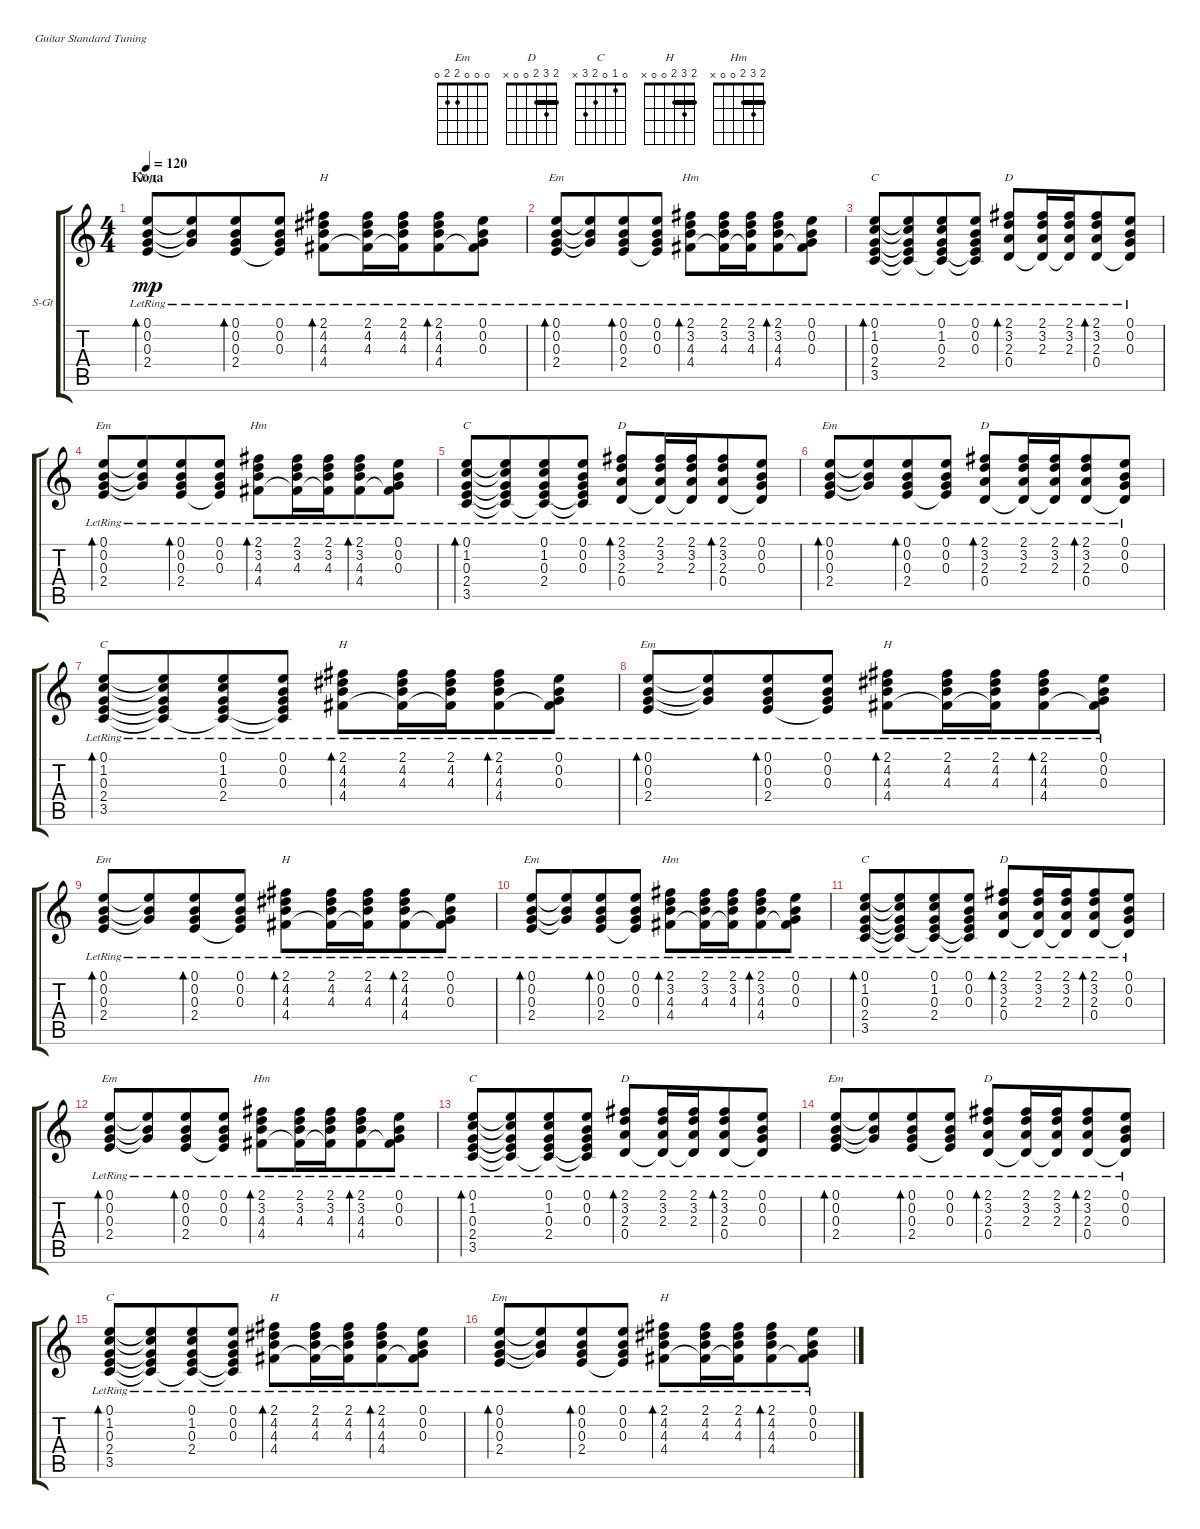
\bracketExtendMode groupsimilarinstruments
\firstSystemTrackNameOrientation horizontal
\otherSystemsTrackNameOrientation horizontal
\track ("Гитара 1" "S-Gt") {instrument acousticguitarsteel}
\staff {score tabs}
\tuning (E4 B3 G3 D3 A2 E2)
\chord ("Em" 0 0 0 2 2 0)
\chord ("D" 2 3 2 0 0 x) {barre 2}
\chord ("C" 0 1 0 2 3 x)
\chord ("H" 2 3 2 0 0 x) {barre 2}
\chord ("Hm" 2 3 2 0 0 x) {barre 2}
\ts (4 4)
\section ("" "Кода")
\tempo 120
\clef g2
\ks c
(0.1{lr} 0.2{lr} 0.3{lr} 2.4{lr}).8{bd 120 ch "Em" dy mp} (0.1{lr t} 0.2{lr t} 0.3{lr t}).8{beam merge} (0.1{lr} 0.2{lr} 0.3{lr} 2.4{lr}).8{bd 120} (0.1{lr} 0.2{lr} 0.3{lr} 2.4{lr t}).8 (2.1{lr} 4.2{lr} 4.3{lr} 4.4{lr}).8{bd 120 ch "H"} (2.1{lr} 4.2{lr} 4.3{lr} 4.4{lr t}).16 (2.1{lr} 4.2{lr} 4.3{lr} 4.4{lr t}).16{beam merge} (2.1{lr} 4.2{lr} 4.3{lr} 4.4{lr}).8{bd 120} (0.1{lr} 0.2{lr} 0.3{lr} 4.4{lr t}).8 |
(0.1{lr} 0.2{lr} 0.3{lr} 2.4{lr}).8{bd 120 ch "Em"} (0.1{lr t} 0.2{lr t} 0.3{lr t}).8{beam merge} (0.1{lr} 0.2{lr} 0.3{lr} 2.4{lr}).8{bd 120} (0.1{lr} 0.2{lr} 0.3{lr} 2.4{lr t}).8 (2.1{lr} 3.2{lr} 4.3{lr} 4.4{lr}).8{bd 120 ch "Hm"} (2.1{lr} 3.2{lr} 4.3{lr} 4.4{lr t}).16 (2.1{lr} 3.2{lr} 4.3{lr} 4.4{lr t}).16{beam merge} (2.1{lr} 3.2{lr} 4.3{lr} 4.4{lr}).8{bd 120} (0.1{lr} 0.2{lr} 0.3{lr} 4.4{lr t}).8 |
(0.1{lr} 1.2{lr} 0.3{lr} 2.4{lr} 3.5{lr}).8{bd 120 ch "C"} (0.1{lr t} 1.2{lr t} 0.3{lr t} 2.4{lr t} 3.5{lr t}).8{beam merge} (0.1{lr} 1.2{lr} 0.3{lr} 2.4{lr} 3.5{lr t}).8 (0.1{lr} 0.2{lr} 0.3{lr} 2.4{lr t} 3.5{lr t}).8 (2.1{lr} 3.2{lr} 2.3{lr} 0.4{lr}).8{bd 120 ch "D"} (2.1{lr} 3.2{lr} 2.3{lr} 0.4{lr t}).16 (2.1{lr} 3.2{lr} 2.3{lr} 0.4{lr t}).16{beam merge} (2.1{lr} 3.2{lr} 2.3{lr} 0.4{lr}).8{bd 120} (0.1{lr} 0.2{lr} 0.3{lr} 0.4{lr t}).8 |
(0.1{lr} 0.2{lr} 0.3{lr} 2.4{lr}).8{bd 120 ch "Em"} (0.1{lr t} 0.2{lr t} 0.3{lr t}).8{beam merge} (0.1{lr} 0.2{lr} 0.3{lr} 2.4{lr}).8{bd 120} (0.1{lr} 0.2{lr} 0.3{lr} 2.4{lr t}).8 (2.1{lr} 3.2{lr} 4.3{lr} 4.4{lr}).8{bd 120 ch "Hm"} (2.1{lr} 3.2{lr} 4.3{lr} 4.4{lr t}).16 (2.1{lr} 3.2{lr} 4.3{lr} 4.4{lr t}).16{beam merge} (2.1{lr} 3.2{lr} 4.3{lr} 4.4{lr}).8{bd 120} (0.1{lr} 0.2{lr} 0.3{lr} 4.4{lr t}).8 |
(0.1{lr} 1.2{lr} 0.3{lr} 2.4{lr} 3.5{lr}).8{bd 120 ch "C"} (0.1{lr t} 1.2{lr t} 0.3{lr t} 2.4{lr t} 3.5{lr t}).8{beam merge} (0.1{lr} 1.2{lr} 0.3{lr} 2.4{lr} 3.5{lr t}).8 (0.1{lr} 0.2{lr} 0.3{lr} 2.4{lr t} 3.5{lr t}).8 (2.1{lr} 3.2{lr} 2.3{lr} 0.4{lr}).8{bd 120 ch "D"} (2.1{lr} 3.2{lr} 2.3{lr} 0.4{lr t}).16 (2.1{lr} 3.2{lr} 2.3{lr} 0.4{lr t}).16{beam merge} (2.1{lr} 3.2{lr} 2.3{lr} 0.4{lr}).8{bd 120} (0.1{lr} 0.2{lr} 0.3{lr} 0.4{lr t}).8 |
(0.1{lr} 0.2{lr} 0.3{lr} 2.4{lr}).8{bd 120 ch "Em"} (0.1{lr t} 0.2{lr t} 0.3{lr t}).8{beam merge} (0.1{lr} 0.2{lr} 0.3{lr} 2.4{lr}).8{bd 120} (0.1{lr} 0.2{lr} 0.3{lr} 2.4{lr t}).8 (2.1{lr} 3.2{lr} 2.3{lr} 0.4{lr}).8{bd 120 ch "D"} (2.1{lr} 3.2{lr} 2.3{lr} 0.4{lr t}).16 (2.1{lr} 3.2{lr} 2.3{lr} 0.4{lr t}).16{beam merge} (2.1{lr} 3.2{lr} 2.3{lr} 0.4{lr}).8{bd 120} (0.1{lr} 0.2{lr} 0.3{lr} 0.4{lr t}).8 |
(0.1{lr} 1.2{lr} 0.3{lr} 2.4{lr} 3.5{lr}).8{bd 120 ch "C"} (0.1{lr t} 1.2{lr t} 0.3{lr t} 2.4{lr t} 3.5{lr t}).8{beam merge} (0.1{lr} 1.2{lr} 0.3{lr} 2.4{lr} 3.5{lr t}).8 (0.1{lr} 0.2{lr} 0.3{lr} 2.4{lr t} 3.5{lr t}).8 (2.1{lr} 4.2{lr} 4.3{lr} 4.4{lr}).8{bd 120 ch "H"} (2.1{lr} 4.2{lr} 4.3{lr} 4.4{lr t}).16 (2.1{lr} 4.2{lr} 4.3{lr} 4.4{lr t}).16{beam merge} (2.1{lr} 4.2{lr} 4.3{lr} 4.4{lr}).8{bd 120} (0.1{lr} 0.2{lr} 0.3{lr} 4.4{lr t}).8 |
(0.1{lr} 0.2{lr} 0.3{lr} 2.4{lr}).8{bd 120 ch "Em"} (0.1{lr t} 0.2{lr t} 0.3{lr t}).8{beam merge} (0.1{lr} 0.2{lr} 0.3{lr} 2.4{lr}).8{bd 120} (0.1{lr} 0.2{lr} 0.3{lr} 2.4{lr t}).8 (2.1{lr} 4.2{lr} 4.3{lr} 4.4{lr}).8{bd 120 ch "H"} (2.1{lr} 4.2{lr} 4.3{lr} 4.4{lr t}).16 (2.1{lr} 4.2{lr} 4.3{lr} 4.4{lr t}).16{beam merge} (2.1{lr} 4.2{lr} 4.3{lr} 4.4{lr}).8{bd 120} (0.1{lr} 0.2{lr} 0.3{lr} 4.4{lr t}).8 |
(0.1{lr} 0.2{lr} 0.3{lr} 2.4{lr}).8{bd 120 ch "Em"} (0.1{lr t} 0.2{lr t} 0.3{lr t}).8{beam merge} (0.1{lr} 0.2{lr} 0.3{lr} 2.4{lr}).8{bd 120} (0.1{lr} 0.2{lr} 0.3{lr} 2.4{lr t}).8 (2.1{lr} 4.2{lr} 4.3{lr} 4.4{lr}).8{bd 120 ch "H"} (2.1{lr} 4.2{lr} 4.3{lr} 4.4{lr t}).16 (2.1{lr} 4.2{lr} 4.3{lr} 4.4{lr t}).16{beam merge} (2.1{lr} 4.2{lr} 4.3{lr} 4.4{lr}).8{bd 120} (0.1{lr} 0.2{lr} 0.3{lr} 4.4{lr t}).8 |
(0.1{lr} 0.2{lr} 0.3{lr} 2.4{lr}).8{bd 120 ch "Em"} (0.1{lr t} 0.2{lr t} 0.3{lr t}).8{beam merge} (0.1{lr} 0.2{lr} 0.3{lr} 2.4{lr}).8{bd 120} (0.1{lr} 0.2{lr} 0.3{lr} 2.4{lr t}).8 (2.1{lr} 3.2{lr} 4.3{lr} 4.4{lr}).8{bd 120 ch "Hm"} (2.1{lr} 3.2{lr} 4.3{lr} 4.4{lr t}).16 (2.1{lr} 3.2{lr} 4.3{lr} 4.4{lr t}).16{beam merge} (2.1{lr} 3.2{lr} 4.3{lr} 4.4{lr}).8{bd 120} (0.1{lr} 0.2{lr} 0.3{lr} 4.4{lr t}).8 |
(0.1{lr} 1.2{lr} 0.3{lr} 2.4{lr} 3.5{lr}).8{bd 120 ch "C"} (0.1{lr t} 1.2{lr t} 0.3{lr t} 2.4{lr t} 3.5{lr t}).8{beam merge} (0.1{lr} 1.2{lr} 0.3{lr} 2.4{lr} 3.5{lr t}).8 (0.1{lr} 0.2{lr} 0.3{lr} 2.4{lr t} 3.5{lr t}).8 (2.1{lr} 3.2{lr} 2.3{lr} 0.4{lr}).8{bd 120 ch "D"} (2.1{lr} 3.2{lr} 2.3{lr} 0.4{lr t}).16 (2.1{lr} 3.2{lr} 2.3{lr} 0.4{lr t}).16{beam merge} (2.1{lr} 3.2{lr} 2.3{lr} 0.4{lr}).8{bd 120} (0.1{lr} 0.2{lr} 0.3{lr} 0.4{lr t}).8 |
(0.1{lr} 0.2{lr} 0.3{lr} 2.4{lr}).8{bd 120 ch "Em"} (0.1{lr t} 0.2{lr t} 0.3{lr t}).8{beam merge} (0.1{lr} 0.2{lr} 0.3{lr} 2.4{lr}).8{bd 120} (0.1{lr} 0.2{lr} 0.3{lr} 2.4{lr t}).8 (2.1{lr} 3.2{lr} 4.3{lr} 4.4{lr}).8{bd 120 ch "Hm"} (2.1{lr} 3.2{lr} 4.3{lr} 4.4{lr t}).16 (2.1{lr} 3.2{lr} 4.3{lr} 4.4{lr t}).16{beam merge} (2.1{lr} 3.2{lr} 4.3{lr} 4.4{lr}).8{bd 120} (0.1{lr} 0.2{lr} 0.3{lr} 4.4{lr t}).8 |
(0.1{lr} 1.2{lr} 0.3{lr} 2.4{lr} 3.5{lr}).8{bd 120 ch "C"} (0.1{lr t} 1.2{lr t} 0.3{lr t} 2.4{lr t} 3.5{lr t}).8{beam merge} (0.1{lr} 1.2{lr} 0.3{lr} 2.4{lr} 3.5{lr t}).8 (0.1{lr} 0.2{lr} 0.3{lr} 2.4{lr t} 3.5{lr t}).8 (2.1{lr} 3.2{lr} 2.3{lr} 0.4{lr}).8{bd 120 ch "D"} (2.1{lr} 3.2{lr} 2.3{lr} 0.4{lr t}).16 (2.1{lr} 3.2{lr} 2.3{lr} 0.4{lr t}).16{beam merge} (2.1{lr} 3.2{lr} 2.3{lr} 0.4{lr}).8{bd 120} (0.1{lr} 0.2{lr} 0.3{lr} 0.4{lr t}).8 |
(0.1{lr} 0.2{lr} 0.3{lr} 2.4{lr}).8{bd 120 ch "Em"} (0.1{lr t} 0.2{lr t} 0.3{lr t}).8{beam merge} (0.1{lr} 0.2{lr} 0.3{lr} 2.4{lr}).8{bd 120} (0.1{lr} 0.2{lr} 0.3{lr} 2.4{lr t}).8 (2.1{lr} 3.2{lr} 2.3{lr} 0.4{lr}).8{bd 120 ch "D"} (2.1{lr} 3.2{lr} 2.3{lr} 0.4{lr t}).16 (2.1{lr} 3.2{lr} 2.3{lr} 0.4{lr t}).16{beam merge} (2.1{lr} 3.2{lr} 2.3{lr} 0.4{lr}).8{bd 120} (0.1{lr} 0.2{lr} 0.3{lr} 0.4{lr t}).8 |
(0.1{lr} 1.2{lr} 0.3{lr} 2.4{lr} 3.5{lr}).8{bd 120 ch "C"} (0.1{lr t} 1.2{lr t} 0.3{lr t} 2.4{lr t} 3.5{lr t}).8{beam merge} (0.1{lr} 1.2{lr} 0.3{lr} 2.4{lr} 3.5{lr t}).8 (0.1{lr} 0.2{lr} 0.3{lr} 2.4{lr t} 3.5{lr t}).8 (2.1{lr} 4.2{lr} 4.3{lr} 4.4{lr}).8{bd 120 ch "H"} (2.1{lr} 4.2{lr} 4.3{lr} 4.4{lr t}).16 (2.1{lr} 4.2{lr} 4.3{lr} 4.4{lr t}).16{beam merge} (2.1{lr} 4.2{lr} 4.3{lr} 4.4{lr}).8{bd 120} (0.1{lr} 0.2{lr} 0.3{lr} 4.4{lr t}).8 |
(0.1{lr} 0.2{lr} 0.3{lr} 2.4{lr}).8{bd 120 ch "Em"} (0.1{lr t} 0.2{lr t} 0.3{lr t}).8{beam merge} (0.1{lr} 0.2{lr} 0.3{lr} 2.4{lr}).8{bd 120} (0.1{lr} 0.2{lr} 0.3{lr} 2.4{lr t}).8 (2.1{lr} 4.2{lr} 4.3{lr} 4.4{lr}).8{bd 120 ch "H"} (2.1{lr} 4.2{lr} 4.3{lr} 4.4{lr t}).16 (2.1{lr} 4.2{lr} 4.3{lr} 4.4{lr t}).16{beam merge} (2.1{lr} 4.2{lr} 4.3{lr} 4.4{lr}).8{bd 120} (0.1{lr} 0.2{lr} 0.3{lr} 4.4{lr t}).8
